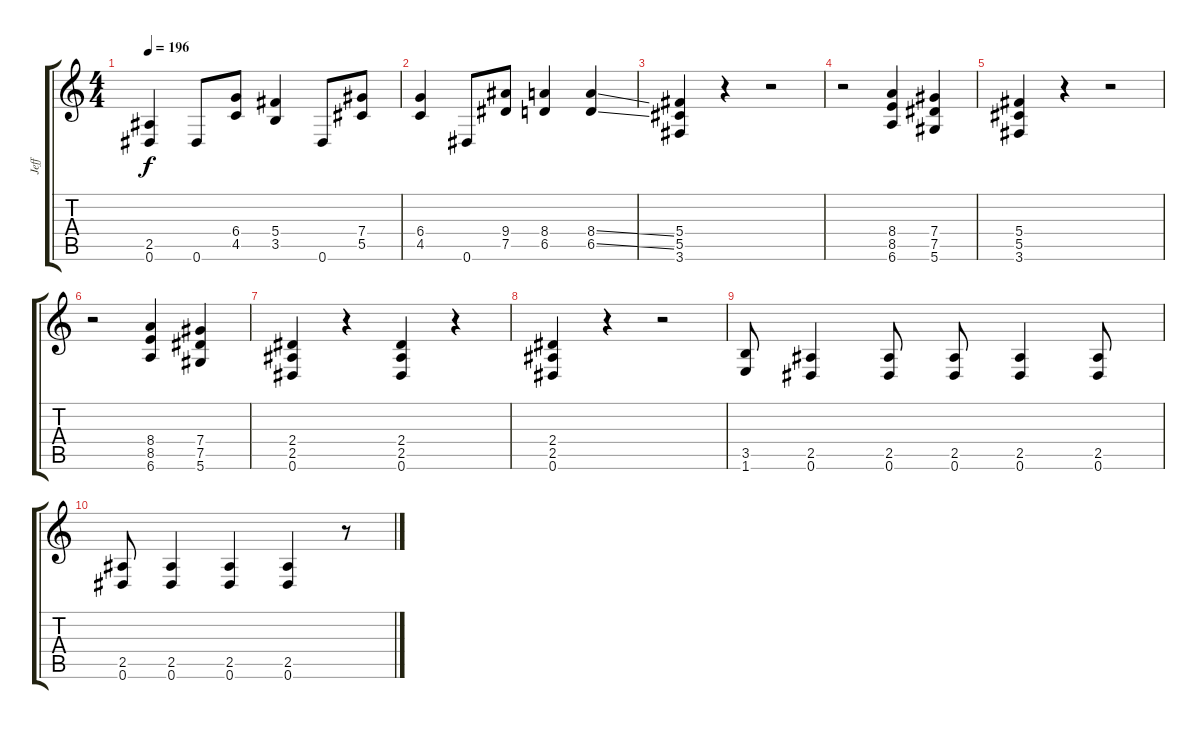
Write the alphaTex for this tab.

\track ("Jeff" "Jeff") {instrument distortionguitar}
\staff {score tabs}
\tuning (Eb4 Bb3 Gb3 Db3 Ab2 Eb2) {hide}
\ts (4 4)
\tempo 196
\clef g2
\ks c
(2.5 0.6).4{dy f} 0.6.8 (6.4 4.5).8 (5.4 3.5).4 0.6.8 (7.4 5.5).8 |
(6.4 4.5).4 0.6.8 (9.4 7.5).8 (8.4 6.5).4 (8.4{ss} 6.5{ss}).4 |
(5.4 5.5 3.6).4 r.4 r.2 |
r.2 (8.4 8.5 6.6).4 (7.4 7.5 5.6).4 |
(5.4 5.5 3.6).4 r.4 r.2 |
r.2 (8.4 8.5 6.6).4 (7.4 7.5 5.6).4 |
(2.4 2.5 0.6).4 r.4 (2.4 2.5 0.6).4 r.4 |
(2.4 2.5 0.6).4 r.4 r.2 |
(3.5 1.6).8 (2.5 0.6).4 (2.5 0.6).8 (2.5 0.6).8 (2.5 0.6).4 (2.5 0.6).8 |
(2.5 0.6).8 (2.5 0.6).4 (2.5 0.6).4 (2.5 0.6).4 r.8
